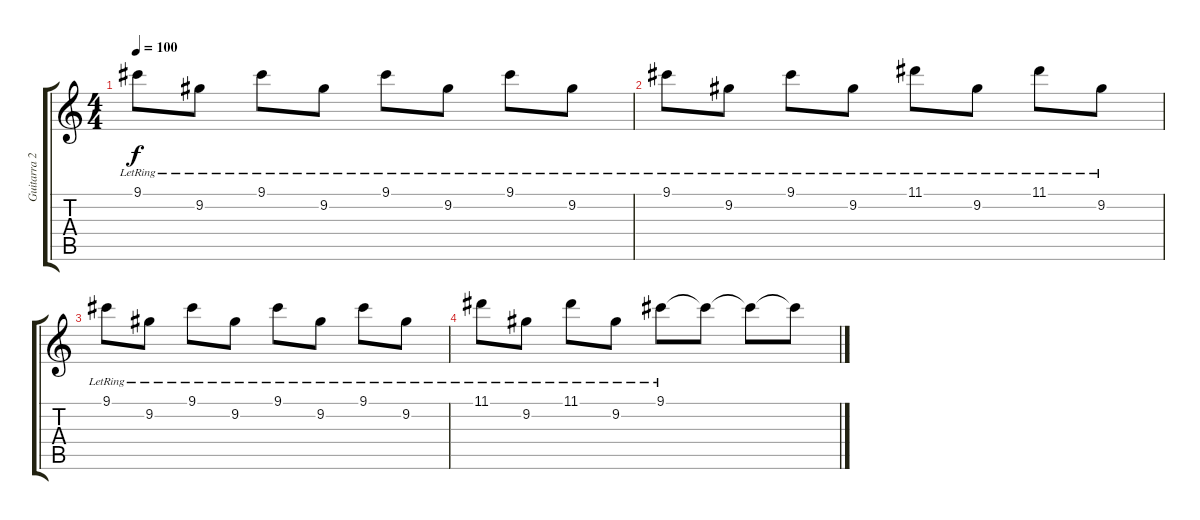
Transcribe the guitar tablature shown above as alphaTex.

\track ("Guitarra 2 (Acopañamiento)" "Guitarra 2") {instrument distortionguitar}
\staff {score tabs}
\tuning (E4 B3 G3 D3 A2 E2) {hide}
\ts (4 4)
\tempo 100
\clef g2
\ks c
9.1{lr}.8{dy f} 9.2{lr}.8 9.1{lr}.8 9.2{lr}.8 9.1{lr}.8 9.2{lr}.8 9.1{lr}.8 9.2{lr}.8 |
9.1{lr}.8 9.2{lr}.8 9.1{lr}.8 9.2{lr}.8 11.1{lr}.8 9.2{lr}.8 11.1{lr}.8 9.2{lr}.8 |
9.1{lr}.8 9.2{lr}.8 9.1{lr}.8 9.2{lr}.8 9.1{lr}.8 9.2{lr}.8 9.1{lr}.8 9.2{lr}.8 |
11.1{lr}.8 9.2{lr}.8 11.1{lr}.8 9.2{lr}.8 9.1{lr}.8 9.1{t}.8 9.1{t}.8 9.1{t}.8
